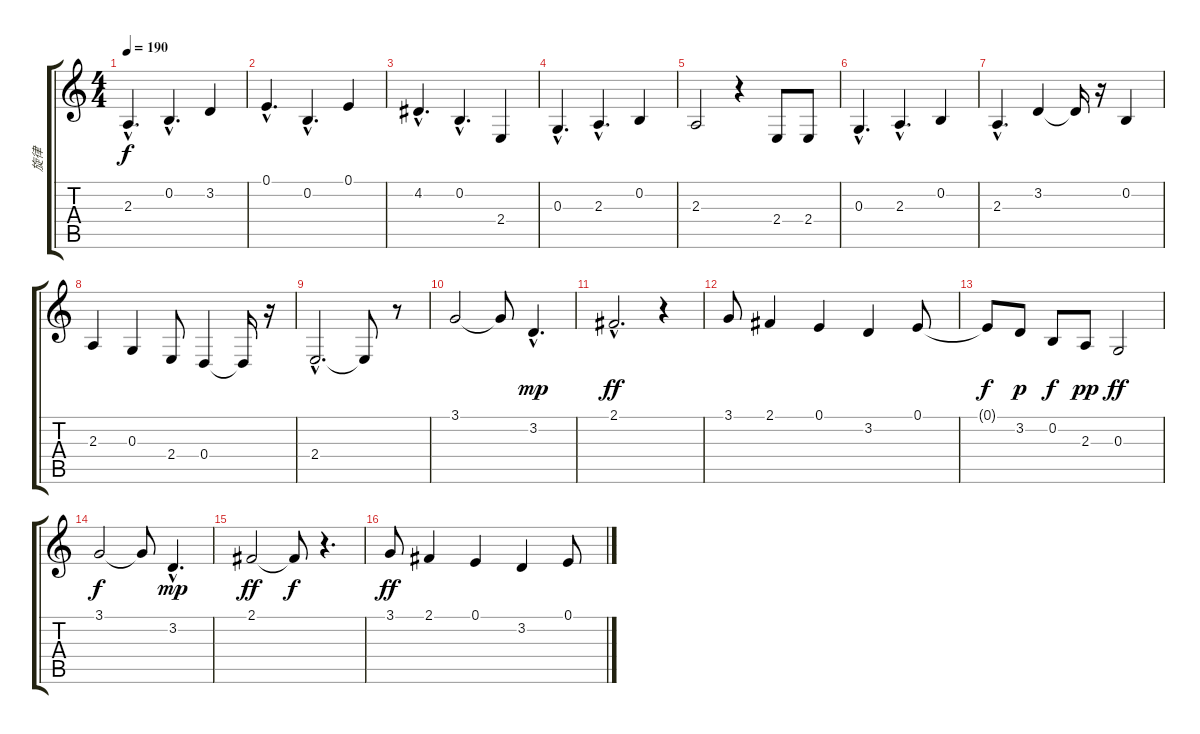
\track ("旋律" "旋律") {instrument whistle}
\staff {score tabs}
\tuning (E4 B3 G3 D3 A2 E2) {hide}
\ts (4 4)
\tempo 190
\clef g2
\ks c
2.3{hac}.4{d dy f} 0.2{hac}.4{d} 3.2.4 |
0.1{hac}.4{d} 0.2{hac}.4{d} 0.1.4 |
4.2{hac}.4{d} 0.2{hac}.4{d} 2.4.4 |
0.3{hac}.4{d} 2.3{hac}.4{d} 0.2.4 |
2.3.2 r.4 2.4.8 2.4.8 |
0.3{hac}.4{d} 2.3{hac}.4{d} 0.2.4 |
2.3{hac}.4{d} 3.2.4 3.2{t}.16 r.16 0.2.4 |
2.3.4 0.3.4 2.4.8 0.4.4 0.4{t}.16 r.16 |
2.4{hac}.2{d} 2.4{t}.8 r.8 |
3.1.2 3.1{t}.8 3.2{hac}.4{d dy mp} |
2.1{hac}.2{d dy ff} r.4 |
3.1.8 2.1.4 0.1.4 3.2.4 0.1.8 |
0.1{t}.8{dy f} 3.2.8{dy p} 0.2.8{dy f} 2.3.8{dy pp} 0.3.2{dy ff} |
3.1.2{dy f} 3.1{t}.8 3.2{hac}.4{d dy mp} |
2.1.2{dy ff} 2.1{t}.8{dy f} r.4{d} |
3.1.8{dy ff} 2.1.4 0.1.4 3.2.4 0.1.8
